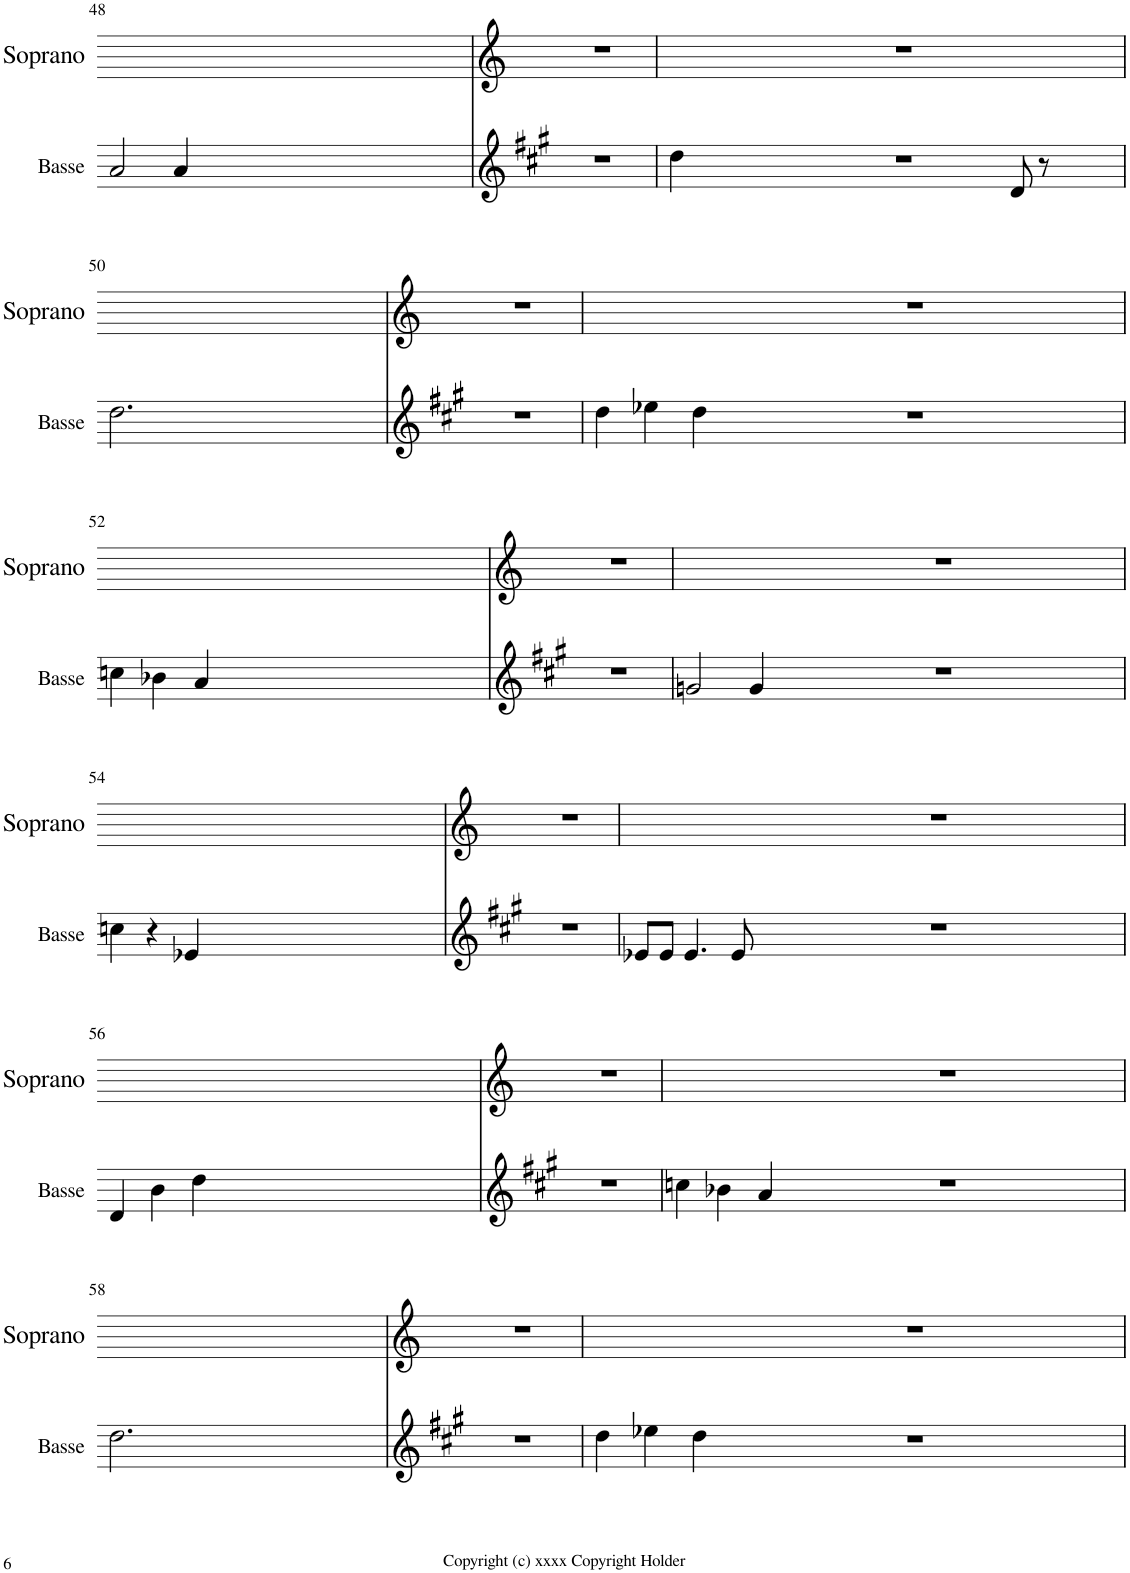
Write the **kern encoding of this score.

**kern	**kern
*part2	*part1
*staff2	*staff1
*I"Basse	*I"Soprano
*I'Basse	*I'Soprano
!!LO:PB:g=z
*clefG2	*clefG2
*k[f#c#g#]	*k[]
*M3/4	*M3/4
=48	=48
2a/	2.r
4a/	.
1.ryy	0ryy
2.r	.
.	4ryy
=49	=49
4dd\	2.r
1.ryy	.
.	0ryy
2.r	.
8d/	.
8r	.
!!LO:LB:g=z
=50	=50
2.dd\	2.r
1.ryy	0ryy
2.r	.
.	4ryy
=51	=51
4dd\	2.r
4ee-X\	.
4dd\	.
1.ryy	0ryy
2.r	.
.	4ryy
!!LO:LB:g=z
=52	=52
4ccn\	2.r
4b-X\	.
4a/	.
1.ryy	0ryy
2.r	.
.	4ryy
=53	=53
2gn/	2.r
4g/	.
1.ryy	0ryy
2.r	.
.	4ryy
!!LO:LB:g=z
=54	=54
4ccn\	2.r
4r	.
4e-X/	.
1.ryy	0ryy
2.r	.
.	4ryy
=55	=55
8e-X/L	2.r
8e-/J	.
4.e-/	.
8e-/	.
1.ryy	0ryy
2.r	.
.	4ryy
!!LO:LB:g=z
=56	=56
4d/	2.r
4b\	.
4dd\	.
1.ryy	0ryy
2.r	.
.	4ryy
=57	=57
4ccn\	2.r
4b-X\	.
4a/	.
1.ryy	0ryy
2.r	.
.	4ryy
!!LO:LB:g=z
=58	=58
2.dd\	2.r
1.ryy	0ryy
2.r	.
.	4ryy
=59	=59
4dd\	2.r
4ee-X\	.
4dd\	.
1.ryy	0ryy
2.r	.
.	4ryy
=	=
*-	*-
